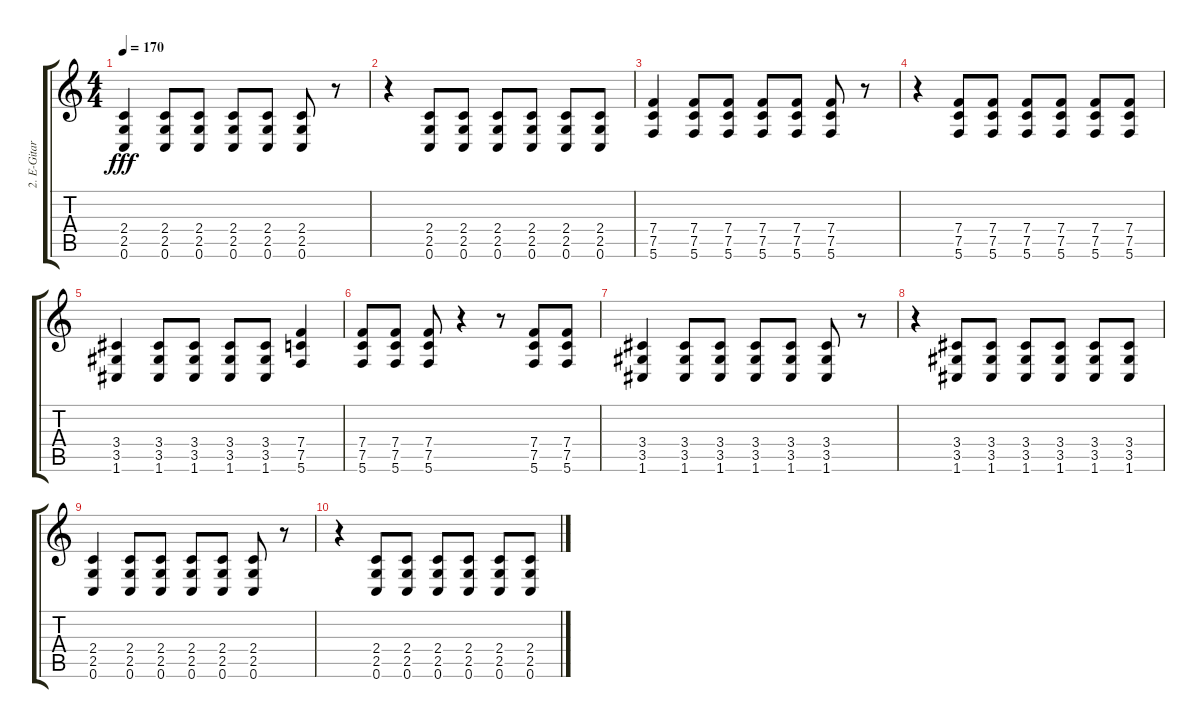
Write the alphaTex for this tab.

\track ("2. E-Gitarre" "2. E-Gitar") {instrument distortionguitar}
\staff {score tabs}
\tuning (C4 G3 Eb3 Bb2 F2 C2) {hide}
\ts (4 4)
\tempo 170
\clef g2
\ks c
(2.4 2.5 0.6).4{dy fff} (2.4 2.5 0.6).8 (2.4 2.5 0.6).8 (2.4 2.5 0.6).8 (2.4 2.5 0.6).8 (2.4 2.5 0.6).8 r.8 |
r.4 (2.4 2.5 0.6).8 (2.4 2.5 0.6).8 (2.4 2.5 0.6).8 (2.4 2.5 0.6).8 (2.4 2.5 0.6).8 (2.4 2.5 0.6).8 |
(7.4 7.5 5.6).4 (7.4 7.5 5.6).8 (7.4 7.5 5.6).8 (7.4 7.5 5.6).8 (7.4 7.5 5.6).8 (7.4 7.5 5.6).8 r.8 |
r.4 (7.4 7.5 5.6).8 (7.4 7.5 5.6).8 (7.4 7.5 5.6).8 (7.4 7.5 5.6).8 (7.4 7.5 5.6).8 (7.4 7.5 5.6).8 |
(3.4 3.5 1.6).4 (3.4 3.5 1.6).8 (3.4 3.5 1.6).8 (3.4 3.5 1.6).8 (3.4 3.5 1.6).8 (7.4 7.5 5.6).4 |
(7.4 7.5 5.6).8 (7.4 7.5 5.6).8 (7.4 7.5 5.6).8 r.4 r.8 (7.4 7.5 5.6).8 (7.4 7.5 5.6).8 |
(3.4 3.5 1.6).4 (3.4 3.5 1.6).8 (3.4 3.5 1.6).8 (3.4 3.5 1.6).8 (3.4 3.5 1.6).8 (3.4 3.5 1.6).8 r.8 |
r.4 (3.4 3.5 1.6).8 (3.4 3.5 1.6).8 (3.4 3.5 1.6).8 (3.4 3.5 1.6).8 (3.4 3.5 1.6).8 (3.4 3.5 1.6).8 |
(2.4 2.5 0.6).4 (2.4 2.5 0.6).8 (2.4 2.5 0.6).8 (2.4 2.5 0.6).8 (2.4 2.5 0.6).8 (2.4 2.5 0.6).8 r.8 |
r.4 (2.4 2.5 0.6).8 (2.4 2.5 0.6).8 (2.4 2.5 0.6).8 (2.4 2.5 0.6).8 (2.4 2.5 0.6).8 (2.4 2.5 0.6).8
